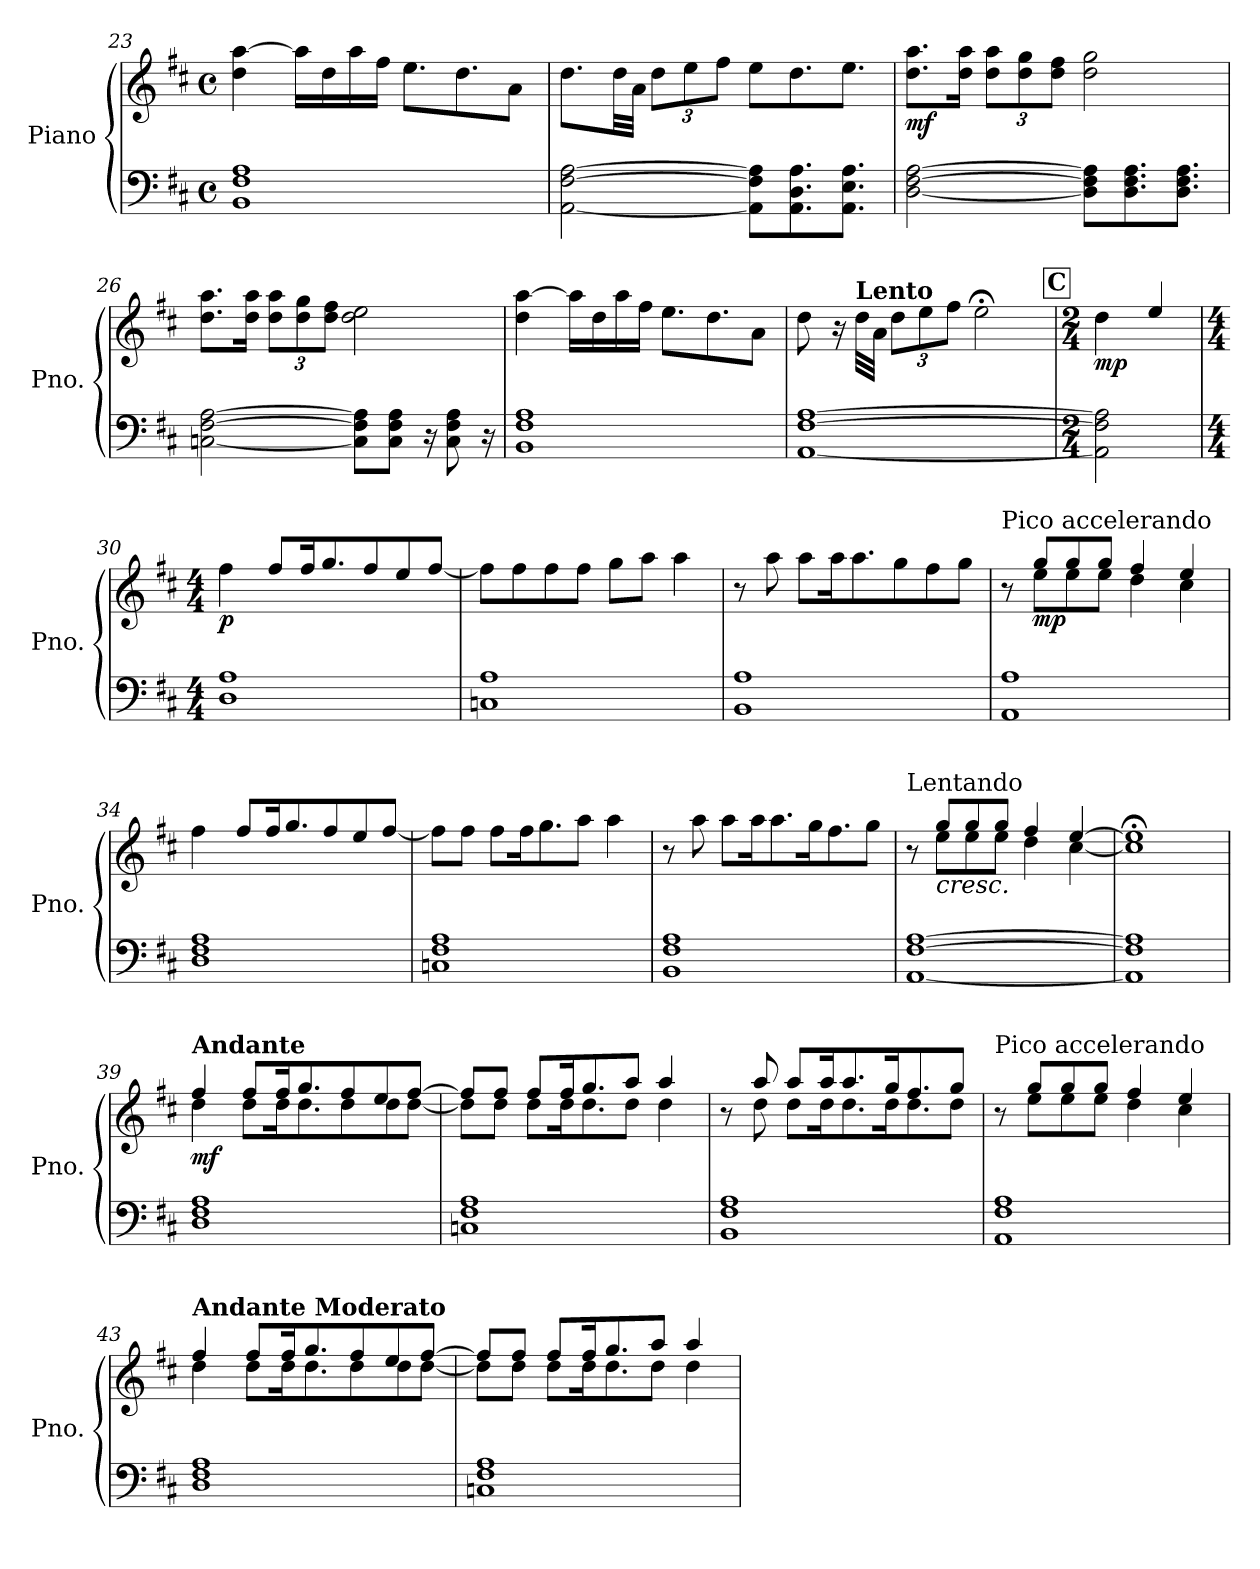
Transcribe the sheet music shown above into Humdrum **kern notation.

**kern	**kern	**dynam
*part1	*part1	*part1
*staff2	*staff1	*staff1/2
*I"Piano	*	*
*I'Pno.	*	*
*clefF4	*clefG2	*
*k[f#c#]	*k[f#c#]	*
*M4/4	*M4/4	*
*met(c)	*met(c)	*
=23	=23	=23
1BB 1F# 1A	4dd\ [4aa\	.
.	16aa\LL]	.
.	16dd\	.
.	16aa\	.
.	16ff#\JJ	.
.	8.ee\L	.
.	8.dd\	.
.	8a\J	.
=24	=24	=24
[2AA\ [2F#\ [2A\	8.dd\L	.
.	32dd\LL	.
.	32a\JJJ	.
*	*Xbrackettup	*
.	12dd\L	.
.	12ee\	.
.	12ff#\J	.
8AA\] 8F#\] 8A\]L	8ee\L	.
8.AA\ 8.D\ 8.A\	8.dd\	.
8.AA\ 8.E\ 8.A\J	8.ee\J	.
!!LO:PB:g=z
=25	=25	=25
!	!	!LO:DY:b
[2D\ [2F#\ [2A\	8.dd\ 8.aa\L	mf
.	16dd\ 16aa\Jk	.
.	12dd\ 12aa\L	.
.	12dd\ 12gg\	.
.	12dd\ 12ff#\J	.
8D\] 8F#\] 8A\]L	2dd\ 2gg\	.
8.D\ 8.F#\ 8.A\	.	.
8.D\ 8.F#\ 8.A\J	.	.
=26	=26	=26
[2Cn\ [2F#\ [2A\	8.dd\ 8.aa\L	.
.	16dd\ 16aa\Jk	.
.	12dd\ 12aa\L	.
.	12dd\ 12gg\	.
.	12dd\ 12ff#\J	.
8C\] 8F#\] 8A\]L	2dd\ 2ee\	.
8C\ 8F#\ 8A\J	.	.
16r	.	.
8C\ 8F#\ 8A\	.	.
16r	.	.
=27	=27	=27
1BB 1F# 1A	4dd\ [4aa\	.
.	16aa\LL]	.
.	16dd\	.
.	16aa\	.
.	16ff#\JJ	.
.	8.ee\L	.
.	8.dd\	.
.	8a\J	.
=28	=28	=28
[1AA [1F# [1A	8dd\	.
.	16r	.
!	!LO:TX:a:B:t=Lento	!
.	32dd\LLL	.
.	32a\JJJ	.
.	12dd\L	.
.	12ee\	.
.	12ff#\J	.
.	2ee;<\	.
!!LO:LB:g=z
!!LO:REH:place=s1:a:B:fs=14:t=C
=29	=29	=29
*M2/4	*M2/4	*
*	*^	*
!	!	!	!LO:DY:b
2AA\] 2F#\] 2A\]	4reyy	4dd\	mp
.	4ee/	4ryy	.
*	*v	*v	*
=30	=30	=30
*M4/4	*M4/4	*
*	*MM74	*
*	*^	*
!	!LO:TX:a:B:t=Adagietto	!	!
!	!	!	!LO:DY:b
*	*v	*v	*
1D 1A	4ff#\	p
.	8ff#/L	.
.	16ff#/K	.
.	8.gg/	.
.	8ff#/	.
.	8ee/	.
.	[8ff#/J	.
=31	=31	=31
1Cn 1A	8ff#\L]	.
.	8ff#\	.
.	8ff#\	.
.	8ff#\J	.
.	8gg\L	.
.	8aa\J	.
.	4aa\	.
=32	=32	=32
1BB 1A	8r	.
.	8aa\	.
.	8aa\L	.
.	16aa\K	.
.	8.aa\	.
.	8gg\	.
.	8ff#\	.
.	8gg\J	.
=33	=33	=33
*	*^	*
!	!LO:TX:a:t=Pico accelerando	!	!
1AA 1A	8r	8ryy	.
*	*MM78	*	*
!	!	!	!LO:DY:b
.	8gg/L	8ee\L	mp
.	8gg/	8ee\	.
.	8gg/J	8ee\J	.
.	4ff#/	4dd\	.
.	4ee/	4cc#\	.
*	*v	*v	*
!!LO:LB:g=z
=34	=34	=34
*	*MM82	*
1D 1F# 1A	4ff#\	.
.	8ff#/L	.
.	16ff#/K	.
.	8.gg/	.
.	8ff#/	.
.	8ee/	.
.	[8ff#/J	.
=35	=35	=35
1Cn 1F# 1A	8ff#\L]	.
.	8ff#\J	.
.	8ff#\L	.
.	16ff#\K	.
.	8.gg\	.
.	8aa\J	.
.	4aa\	.
=36	=36	=36
1BB 1F# 1A	8r	.
.	8aa\	.
.	8aa\L	.
.	16aa\K	.
.	8.aa\	.
.	16gg\K	.
.	8.ff#\	.
.	8gg\J	.
=37	=37	=37
*	*^	*
!	!LO:TX:a:t=Lentando	!	!
[1AA [1F# [1A	8r	8ryy	.
!	!LO:TX:b:i:t=cresc.	!	!
.	8gg/L	8ee\L	.
.	8gg/	8ee\	.
.	8gg/J	8ee\J	.
.	4ff#/	4dd\	.
.	[4ee/	[4cc#\	.
*	*v	*v	*
=38	=38	=38
1AA] 1F#] 1A]	1cc#];< 1ee];<	.
!!LO:LB:g=z
=39	=39	=39
*	*MM98	*
*	*^	*
!	!LO:TX:a:B:t=Andante	!	!
!	!	!	!LO:DY:b
1D 1F# 1A	4ff#/	4dd\	mf
.	8ff#/L	8dd\L	.
.	16ff#/K	16dd\K	.
.	8.gg/	8.dd\	.
.	8ff#/	8dd\	.
.	8ee/	8dd\	.
.	[8ff#/J	[8dd\J	.
=40	=40	=40	=40
1Cn 1F# 1A	8ff#/L]	8dd\L]	.
.	8ff#/J	8dd\J	.
.	8ff#/L	8dd\L	.
.	16ff#/K	16dd\K	.
.	8.gg/	8.dd\	.
.	8aa/J	8dd\J	.
.	4aa/	4dd\	.
=41	=41	=41	=41
1BB 1F# 1A	8r	8ryy	.
.	8aa/	8dd\	.
.	8aa/L	8dd\L	.
.	16aa/K	16dd\K	.
.	8.aa/	8.dd\	.
.	16gg/K	16dd\K	.
.	8.ff#/	8.dd\	.
.	8gg/J	8dd\J	.
=42	=42	=42	=42
!	!LO:TX:a:t=Pico accelerando	!	!
1AA 1F# 1A	8r	8ryy	.
*	*MM102	*	*
.	8gg/L	8ee\L	.
.	8gg/	8ee\	.
.	8gg/J	8ee\J	.
.	4ff#/	4dd\	.
.	4ee/	4cc#\	.
=43	=43	=43	=43
*	*MM110	*	*
!	!LO:TX:a:B:t=Andante Moderato	!	!
1D 1F# 1A	4ff#/	4dd\	.
.	8ff#/L	8dd\L	.
.	16ff#/K	16dd\K	.
.	8.gg/	8.dd\	.
.	8ff#/	8dd\	.
.	8ee/	8dd\	.
.	[8ff#/J	[8dd\J	.
!!LO:LB:g=z	!!
=44	=44	=44	=44
1Cn 1F# 1A	8ff#/L]	8dd\L]	.
.	8ff#/J	8dd\J	.
.	8ff#/L	8dd\L	.
.	16ff#/K	16dd\K	.
.	8.gg/	8.dd\	.
.	8aa/J	8dd\J	.
.	4aa/	4dd\	.
*	*v	*v	*
=	=	=
*-	*-	*-
